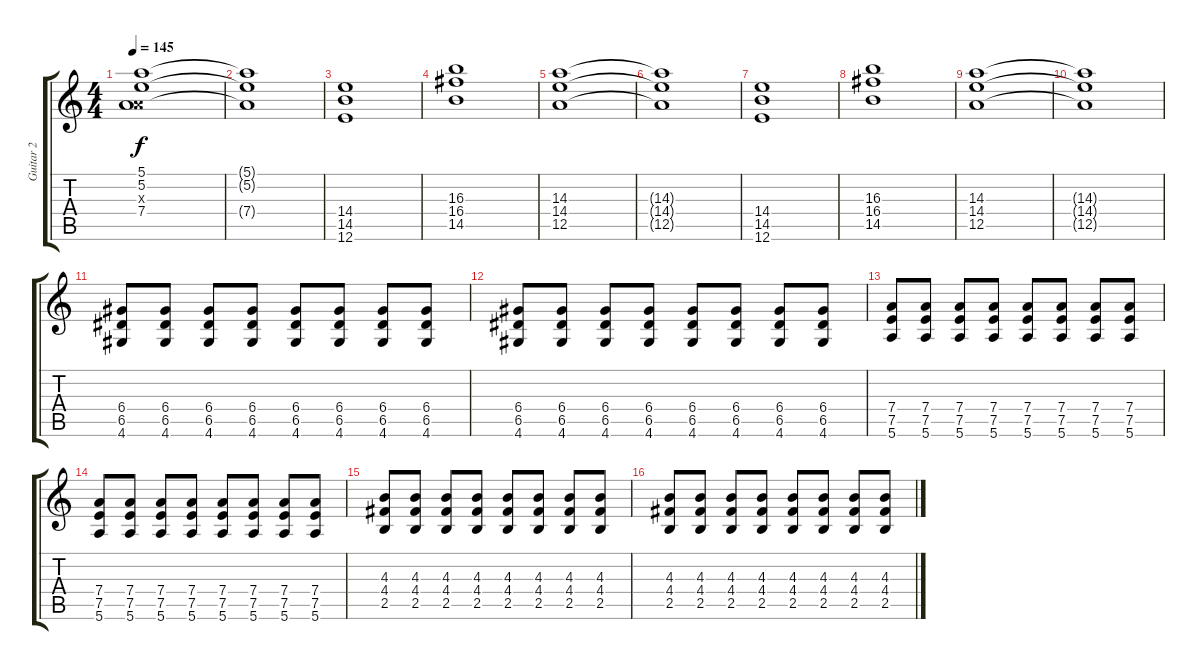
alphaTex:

\track ("Guitar 2" "Guitar 2") {instrument overdrivenguitar}
\staff {score tabs}
\tuning (E4 B3 G3 D3 A2 E2) {hide}
\ts (4 4)
\tempo 145
\clef g2
\ks c
(5.1 5.2 2.3{x} 7.4).1{dy f} |
(5.1{t} 5.2{t} 7.4{t}).1 |
(14.4 14.5 12.6).1 |
(16.3 16.4 14.5).1 |
(14.3 14.4 12.5).1 |
(14.3{t} 14.4{t} 12.5{t}).1 |
(14.4 14.5 12.6).1 |
(16.3 16.4 14.5).1 |
(14.3 14.4 12.5).1 |
(14.3{t} 14.4{t} 12.5{t}).1 |
(6.4 6.5 4.6).8 (6.4 6.5 4.6).8 (6.4 6.5 4.6).8 (6.4 6.5 4.6).8 (6.4 6.5 4.6).8 (6.4 6.5 4.6).8 (6.4 6.5 4.6).8 (6.4 6.5 4.6).8 |
(6.4 6.5 4.6).8 (6.4 6.5 4.6).8 (6.4 6.5 4.6).8 (6.4 6.5 4.6).8 (6.4 6.5 4.6).8 (6.4 6.5 4.6).8 (6.4 6.5 4.6).8 (6.4 6.5 4.6).8 |
(7.4 7.5 5.6).8 (7.4 7.5 5.6).8 (7.4 7.5 5.6).8 (7.4 7.5 5.6).8 (7.4 7.5 5.6).8 (7.4 7.5 5.6).8 (7.4 7.5 5.6).8 (7.4 7.5 5.6).8 |
(7.4 7.5 5.6).8 (7.4 7.5 5.6).8 (7.4 7.5 5.6).8 (7.4 7.5 5.6).8 (7.4 7.5 5.6).8 (7.4 7.5 5.6).8 (7.4 7.5 5.6).8 (7.4 7.5 5.6).8 |
(4.3 4.4 2.5).8 (4.3 4.4 2.5).8 (4.3 4.4 2.5).8 (4.3 4.4 2.5).8 (4.3 4.4 2.5).8 (4.3 4.4 2.5).8 (4.3 4.4 2.5).8 (4.3 4.4 2.5).8 |
(4.3 4.4 2.5).8 (4.3 4.4 2.5).8 (4.3 4.4 2.5).8 (4.3 4.4 2.5).8 (4.3 4.4 2.5).8 (4.3 4.4 2.5).8 (4.3 4.4 2.5).8 (4.3 4.4 2.5).8
